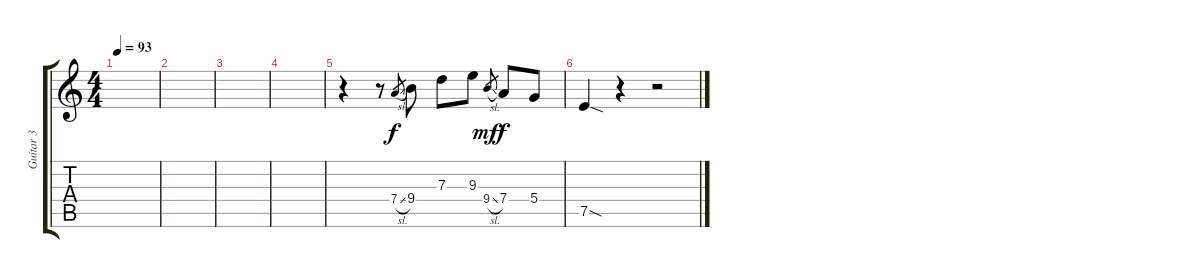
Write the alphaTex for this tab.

\track ("Guitar 3" "Guitar 3") {instrument overdrivenguitar}
\staff {score tabs}
\tuning (E4 B3 G3 D3 A2 E2) {hide}
\ts (4 4)
\tempo 93
\clef g2
\ks c
|
|
|
|
r.4 r.8 7.4{sl}.8{gr} 9.4.8{dy f} 7.3.8 9.3.8 9.4{sl}.8{gr dy mf} 7.4.8{dy f} 5.4.8 |
7.5{sod}.4 r.4 r.2
